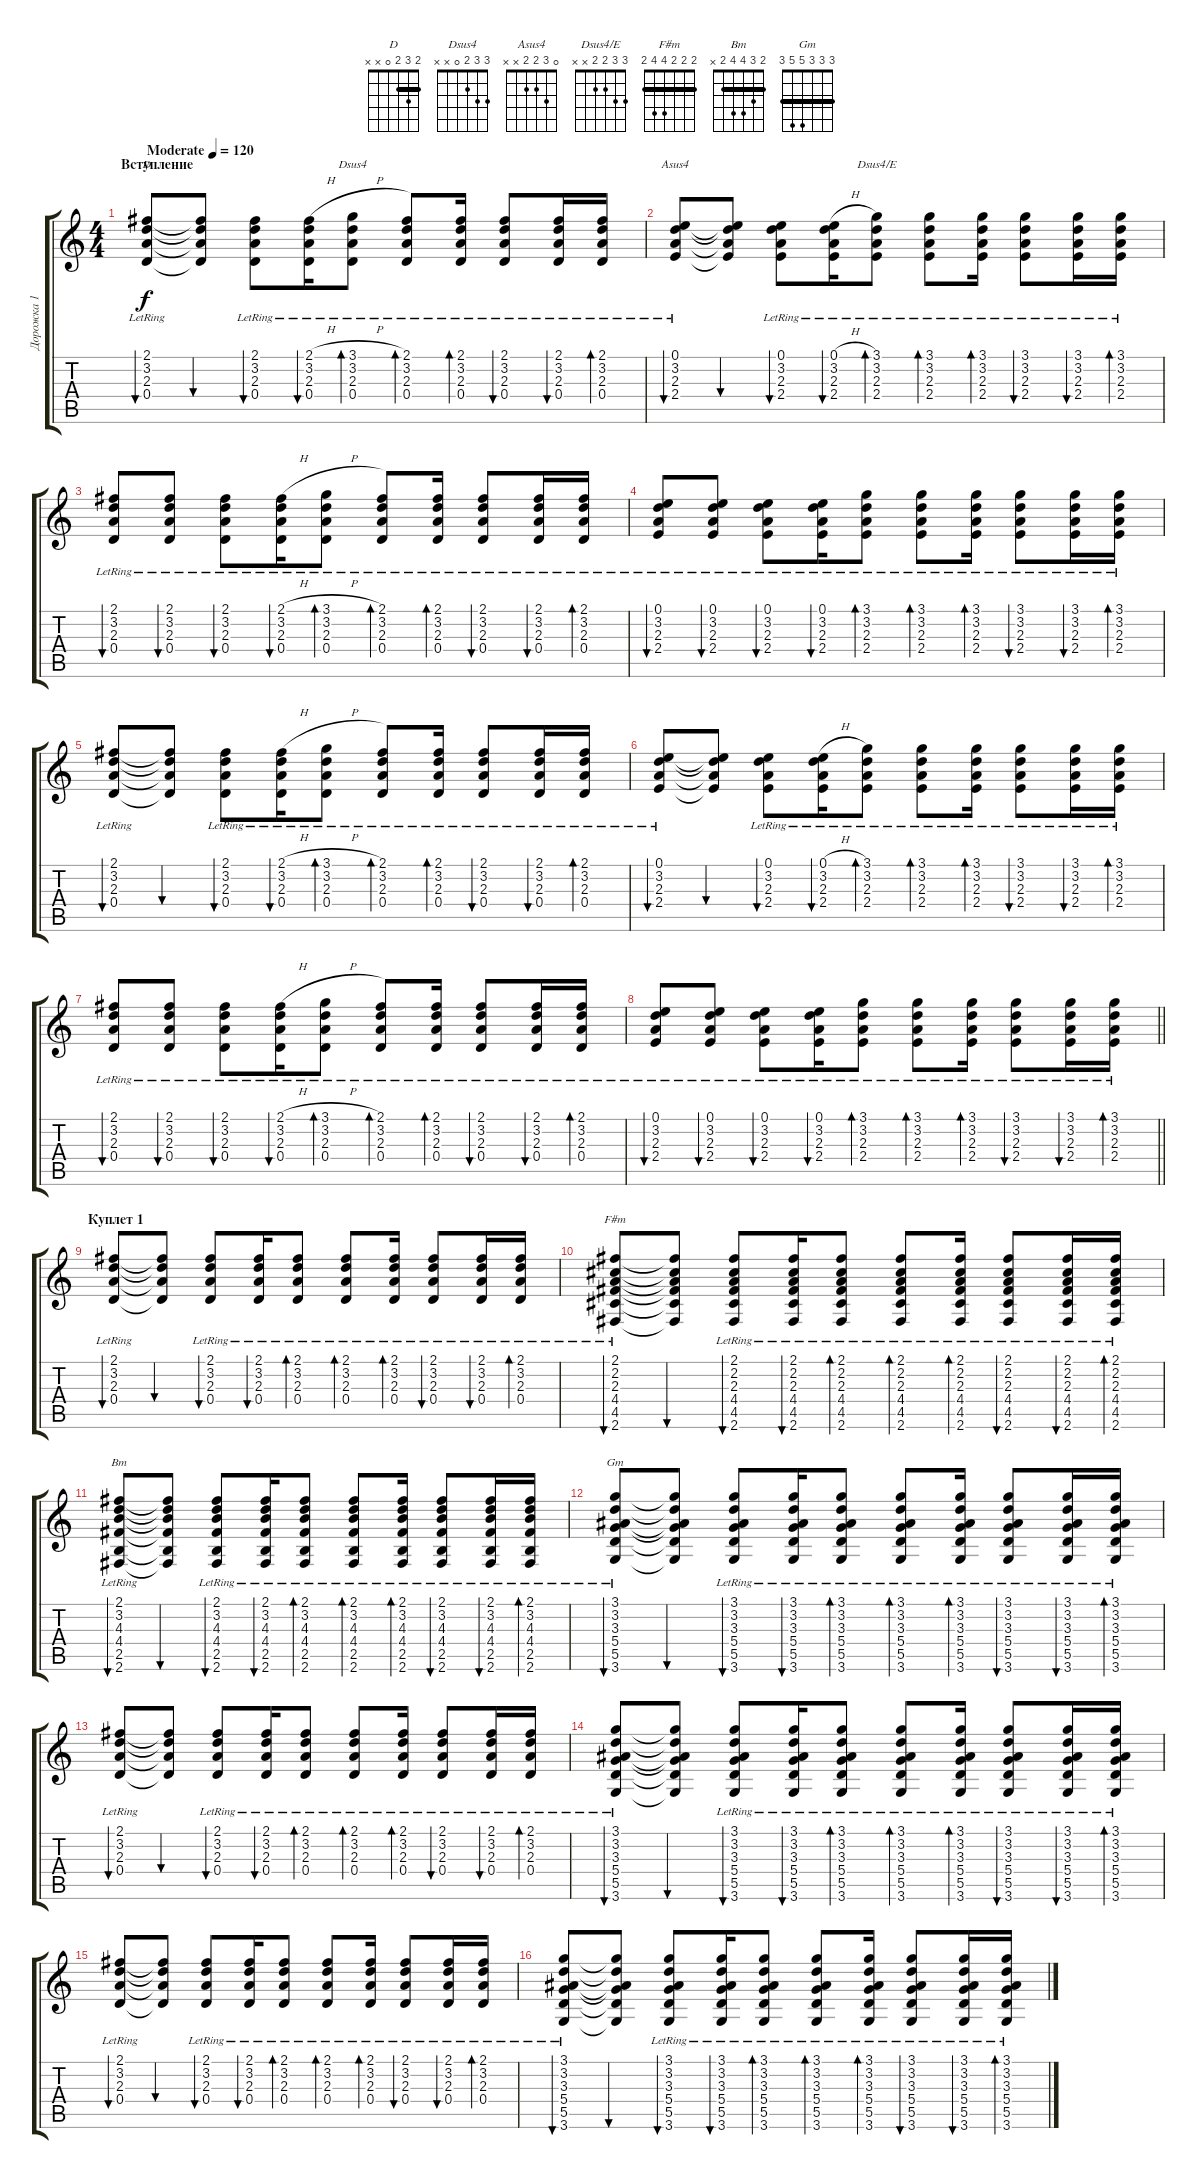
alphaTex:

\track ("Дорожка 1" "Дорожка 1") {instrument acousticguitarsteel}
\staff {score tabs}
\tuning (E4 B3 G3 D3 A2 E2) {hide}
\chord ("D" 2 3 2 0 x x) {barre 2}
\chord ("Dsus4" 3 3 2 0 x x)
\chord ("Asus4" 0 3 2 2 x x)
\chord ("Dsus4/E" 3 3 2 2 x x)
\chord ("F#m" 2 2 2 4 4 2) {barre 2}
\chord ("Bm" 2 3 4 4 2 x) {barre 2}
\chord ("Gm" 3 3 3 5 5 3) {barre 3}
\ts (4 4)
\section ("" "Вступление")
\tempo (120 "Moderate")
\clef g2
\ks c
(2.1{lr} 3.2{lr} 2.3{lr} 0.4{lr}).8{bu 60 ch "D" dy f instrument acousticguitarsteel} (2.1{t} 3.2{t} 2.3{t} 0.4{t}).8{bu 60} (2.1{lr} 3.2{lr} 2.3{lr} 0.4{lr}).8{bu 60} (2.1{h lr} 3.2{lr} 2.3{lr} 0.4{lr}).16{bu 60} (3.1{h lr} 3.2{lr} 2.3{lr} 0.4{lr}).8{bd 60 ch "Dsus4"} (2.1{lr} 3.2{lr} 2.3{lr} 0.4{lr}).8{bd 60} (2.1{lr} 3.2{lr} 2.3{lr} 0.4{lr}).16{bd 60} (2.1{lr} 3.2{lr} 2.3{lr} 0.4{lr}).8{bu 60} (2.1{lr} 3.2{lr} 2.3{lr} 0.4{lr}).16{bu 60} (2.1{lr} 3.2{lr} 2.3{lr} 0.4{lr}).16{bd 60} |
(0.1{lr} 3.2{lr} 2.3{lr} 2.4{lr}).8{bu 60 ch "Asus4"} (0.1{t} 3.2{t} 2.3{t} 2.4{t}).8{bu 60} (0.1{lr} 3.2{lr} 2.3{lr} 2.4{lr}).8{bu 60} (0.1{h lr} 3.2{lr} 2.3{lr} 2.4{lr}).16{bu 60} (3.1{lr} 3.2{lr} 2.3{lr} 2.4{lr}).8{bd 60 ch "Dsus4/E"} (3.1{lr} 3.2{lr} 2.3{lr} 2.4{lr}).8{bd 60} (3.1{lr} 3.2{lr} 2.3{lr} 2.4{lr}).16{bd 60} (3.1{lr} 3.2{lr} 2.3{lr} 2.4{lr}).8{bu 60} (3.1{lr} 3.2{lr} 2.3{lr} 2.4{lr}).16{bu 60} (3.1{lr} 3.2{lr} 2.3{lr} 2.4{lr}).16{bd 60} |
(2.1{lr} 3.2{lr} 2.3{lr} 0.4{lr}).8{bu 60} (2.1{lr} 3.2{lr} 2.3{lr} 0.4{lr}).8{bu 60} (2.1{lr} 3.2{lr} 2.3{lr} 0.4{lr}).8{bu 60} (2.1{h lr} 3.2{lr} 2.3{lr} 0.4{lr}).16{bu 60} (3.1{h lr} 3.2{lr} 2.3{lr} 0.4{lr}).8{bd 60} (2.1{lr} 3.2{lr} 2.3{lr} 0.4{lr}).8{bd 60} (2.1{lr} 3.2{lr} 2.3{lr} 0.4{lr}).16{bd 60} (2.1{lr} 3.2{lr} 2.3{lr} 0.4{lr}).8{bu 60} (2.1{lr} 3.2{lr} 2.3{lr} 0.4{lr}).16{bu 60} (2.1{lr} 3.2{lr} 2.3{lr} 0.4{lr}).16{bd 60} |
(0.1{lr} 3.2{lr} 2.3{lr} 2.4{lr}).8{bu 60} (0.1{lr} 3.2{lr} 2.3{lr} 2.4{lr}).8{bu 60} (0.1{lr} 3.2{lr} 2.3{lr} 2.4{lr}).8{bu 60} (0.1{lr} 3.2{lr} 2.3{lr} 2.4{lr}).16{bu 60} (3.1{lr} 3.2{lr} 2.3{lr} 2.4{lr}).8{bd 60} (3.1{lr} 3.2{lr} 2.3{lr} 2.4{lr}).8{bd 60} (3.1{lr} 3.2{lr} 2.3{lr} 2.4{lr}).16{bd 60} (3.1{lr} 3.2{lr} 2.3{lr} 2.4{lr}).8{bu 60} (3.1{lr} 3.2{lr} 2.3{lr} 2.4{lr}).16{bu 60} (3.1{lr} 3.2{lr} 2.3{lr} 2.4{lr}).16{bd 60} |
(2.1{lr} 3.2{lr} 2.3{lr} 0.4{lr}).8{bu 60} (2.1{t} 3.2{t} 2.3{t} 0.4{t}).8{bu 60} (2.1{lr} 3.2{lr} 2.3{lr} 0.4{lr}).8{bu 60} (2.1{h lr} 3.2{lr} 2.3{lr} 0.4{lr}).16{bu 60} (3.1{h lr} 3.2{lr} 2.3{lr} 0.4{lr}).8{bd 60} (2.1{lr} 3.2{lr} 2.3{lr} 0.4{lr}).8{bd 60} (2.1{lr} 3.2{lr} 2.3{lr} 0.4{lr}).16{bd 60} (2.1{lr} 3.2{lr} 2.3{lr} 0.4{lr}).8{bu 60} (2.1{lr} 3.2{lr} 2.3{lr} 0.4{lr}).16{bu 60} (2.1{lr} 3.2{lr} 2.3{lr} 0.4{lr}).16{bd 60} |
(0.1{lr} 3.2{lr} 2.3{lr} 2.4{lr}).8{bu 60} (0.1{t} 3.2{t} 2.3{t} 2.4{t}).8{bu 60} (0.1{lr} 3.2{lr} 2.3{lr} 2.4{lr}).8{bu 60} (0.1{h lr} 3.2{lr} 2.3{lr} 2.4{lr}).16{bu 60} (3.1{lr} 3.2{lr} 2.3{lr} 2.4{lr}).8{bd 60} (3.1{lr} 3.2{lr} 2.3{lr} 2.4{lr}).8{bd 60} (3.1{lr} 3.2{lr} 2.3{lr} 2.4{lr}).16{bd 60} (3.1{lr} 3.2{lr} 2.3{lr} 2.4{lr}).8{bu 60} (3.1{lr} 3.2{lr} 2.3{lr} 2.4{lr}).16{bu 60} (3.1{lr} 3.2{lr} 2.3{lr} 2.4{lr}).16{bd 60} |
(2.1{lr} 3.2{lr} 2.3{lr} 0.4{lr}).8{bu 60} (2.1{lr} 3.2{lr} 2.3{lr} 0.4{lr}).8{bu 60} (2.1{lr} 3.2{lr} 2.3{lr} 0.4{lr}).8{bu 60} (2.1{h lr} 3.2{lr} 2.3{lr} 0.4{lr}).16{bu 60} (3.1{h lr} 3.2{lr} 2.3{lr} 0.4{lr}).8{bd 60} (2.1{lr} 3.2{lr} 2.3{lr} 0.4{lr}).8{bd 60} (2.1{lr} 3.2{lr} 2.3{lr} 0.4{lr}).16{bd 60} (2.1{lr} 3.2{lr} 2.3{lr} 0.4{lr}).8{bu 60} (2.1{lr} 3.2{lr} 2.3{lr} 0.4{lr}).16{bu 60} (2.1{lr} 3.2{lr} 2.3{lr} 0.4{lr}).16{bd 60} |
\barLineRight lightlight
(0.1{lr} 3.2{lr} 2.3{lr} 2.4{lr}).8{bu 60} (0.1{lr} 3.2{lr} 2.3{lr} 2.4{lr}).8{bu 60} (0.1{lr} 3.2{lr} 2.3{lr} 2.4{lr}).8{bu 60} (0.1{lr} 3.2{lr} 2.3{lr} 2.4{lr}).16{bu 60} (3.1{lr} 3.2{lr} 2.3{lr} 2.4{lr}).8{bd 60} (3.1{lr} 3.2{lr} 2.3{lr} 2.4{lr}).8{bd 60} (3.1{lr} 3.2{lr} 2.3{lr} 2.4{lr}).16{bd 60} (3.1{lr} 3.2{lr} 2.3{lr} 2.4{lr}).8{bu 60} (3.1{lr} 3.2{lr} 2.3{lr} 2.4{lr}).16{bu 60} (3.1{lr} 3.2{lr} 2.3{lr} 2.4{lr}).16{bd 60} |
\section ("" "Куплет 1")
(2.1{lr} 3.2{lr} 2.3{lr} 0.4{lr}).8{bu 60} (2.1{t} 3.2{t} 2.3{t} 0.4{t}).8{bu 60} (2.1{lr} 3.2{lr} 2.3{lr} 0.4{lr}).8{bu 60} (2.1{lr} 3.2{lr} 2.3{lr} 0.4{lr}).16{bu 60} (2.1{lr} 3.2{lr} 2.3{lr} 0.4{lr}).8{bd 60} (2.1{lr} 3.2{lr} 2.3{lr} 0.4{lr}).8{bd 60} (2.1{lr} 3.2{lr} 2.3{lr} 0.4{lr}).16{bd 60} (2.1{lr} 3.2{lr} 2.3{lr} 0.4{lr}).8{bu 60} (2.1{lr} 3.2{lr} 2.3{lr} 0.4{lr}).16{bu 60} (2.1{lr} 3.2{lr} 2.3{lr} 0.4{lr}).16{bd 60} |
(2.1{lr} 2.2{lr} 2.3{lr} 4.4{lr} 4.5 2.6).8{bu 60 ch "F#m"} (2.1{t} 2.2{t} 2.3{t} 4.4{t} 4.5{t} 2.6{t}).8{bu 60} (2.1{lr} 2.2{lr} 2.3{lr} 4.4{lr} 4.5 2.6).8{bu 60} (2.1{lr} 2.2{lr} 2.3{lr} 4.4{lr} 4.5 2.6).16{bu 60} (2.1{lr} 2.2{lr} 2.3{lr} 4.4{lr} 4.5 2.6).8{bd 60} (2.1{lr} 2.2{lr} 2.3{lr} 4.4{lr} 4.5 2.6).8{bd 60} (2.1{lr} 2.2{lr} 2.3{lr} 4.4{lr} 4.5 2.6).16{bd 60} (2.1{lr} 2.2{lr} 2.3{lr} 4.4{lr} 4.5 2.6).8{bu 60} (2.1{lr} 2.2{lr} 2.3{lr} 4.4{lr} 4.5 2.6).16{bu 60} (2.1{lr} 2.2{lr} 2.3{lr} 4.4{lr} 4.5 2.6).16{bd 60} |
(2.1{lr} 3.2{lr} 4.3{lr} 4.4{lr} 2.5 2.6).8{bu 60 ch "Bm"} (2.1{t} 3.2{t} 4.3{t} 4.4{t} 2.5{t} 2.6{t}).8{bu 60} (2.1{lr} 3.2{lr} 4.3{lr} 4.4{lr} 2.5 2.6).8{bu 60} (2.1{lr} 3.2{lr} 4.3{lr} 4.4{lr} 2.5 2.6).16{bu 60} (2.1{lr} 3.2{lr} 4.3{lr} 4.4{lr} 2.5 2.6).8{bd 60} (2.1{lr} 3.2{lr} 4.3{lr} 4.4{lr} 2.5 2.6).8{bd 60} (2.1{lr} 3.2{lr} 4.3{lr} 4.4{lr} 2.5 2.6).16{bd 60} (2.1{lr} 3.2{lr} 4.3{lr} 4.4{lr} 2.5 2.6).8{bu 60} (2.1{lr} 3.2{lr} 4.3{lr} 4.4{lr} 2.5 2.6).16{bu 60} (2.1{lr} 3.2{lr} 4.3{lr} 4.4{lr} 2.5 2.6).16{bd 60} |
(3.1{lr} 3.2{lr} 3.3{lr} 5.4{lr} 5.5 3.6).8{bu 60 ch "Gm"} (3.1{t} 3.2{t} 3.3{t} 5.4{t} 5.5{t} 3.6{t}).8{bu 60} (3.1{lr} 3.2{lr} 3.3{lr} 5.4{lr} 5.5 3.6).8{bu 60} (3.1{lr} 3.2{lr} 3.3{lr} 5.4{lr} 5.5 3.6).16{bu 60} (3.1{lr} 3.2{lr} 3.3{lr} 5.4{lr} 5.5 3.6).8{bd 60} (3.1{lr} 3.2{lr} 3.3{lr} 5.4{lr} 5.5 3.6).8{bd 60} (3.1{lr} 3.2{lr} 3.3{lr} 5.4{lr} 5.5 3.6).16{bd 60} (3.1{lr} 3.2{lr} 3.3{lr} 5.4{lr} 5.5 3.6).8{bu 60} (3.1{lr} 3.2{lr} 3.3{lr} 5.4{lr} 5.5 3.6).16{bu 60} (3.1{lr} 3.2{lr} 3.3{lr} 5.4{lr} 5.5 3.6).16{bd 60} |
(2.1{lr} 3.2{lr} 2.3{lr} 0.4{lr}).8{bu 60} (2.1{t} 3.2{t} 2.3{t} 0.4{t}).8{bu 60} (2.1{lr} 3.2{lr} 2.3{lr} 0.4{lr}).8{bu 60} (2.1{lr} 3.2{lr} 2.3{lr} 0.4{lr}).16{bu 60} (2.1{lr} 3.2{lr} 2.3{lr} 0.4{lr}).8{bd 60} (2.1{lr} 3.2{lr} 2.3{lr} 0.4{lr}).8{bd 60} (2.1{lr} 3.2{lr} 2.3{lr} 0.4{lr}).16{bd 60} (2.1{lr} 3.2{lr} 2.3{lr} 0.4{lr}).8{bu 60} (2.1{lr} 3.2{lr} 2.3{lr} 0.4{lr}).16{bu 60} (2.1{lr} 3.2{lr} 2.3{lr} 0.4{lr}).16{bd 60} |
(3.1{lr} 3.2{lr} 3.3{lr} 5.4{lr} 5.5 3.6).8{bu 60} (3.1{t} 3.2{t} 3.3{t} 5.4{t} 5.5{t} 3.6{t}).8{bu 60} (3.1{lr} 3.2{lr} 3.3{lr} 5.4{lr} 5.5 3.6).8{bu 60} (3.1{lr} 3.2{lr} 3.3{lr} 5.4{lr} 5.5 3.6).16{bu 60} (3.1{lr} 3.2{lr} 3.3{lr} 5.4{lr} 5.5 3.6).8{bd 60} (3.1{lr} 3.2{lr} 3.3{lr} 5.4{lr} 5.5 3.6).8{bd 60} (3.1{lr} 3.2{lr} 3.3{lr} 5.4{lr} 5.5 3.6).16{bd 60} (3.1{lr} 3.2{lr} 3.3{lr} 5.4{lr} 5.5 3.6).8{bu 60} (3.1{lr} 3.2{lr} 3.3{lr} 5.4{lr} 5.5 3.6).16{bu 60} (3.1{lr} 3.2{lr} 3.3{lr} 5.4{lr} 5.5 3.6).16{bd 60} |
(2.1{lr} 3.2{lr} 2.3{lr} 0.4{lr}).8{bu 60} (2.1{t} 3.2{t} 2.3{t} 0.4{t}).8{bu 60} (2.1{lr} 3.2{lr} 2.3{lr} 0.4{lr}).8{bu 60} (2.1{lr} 3.2{lr} 2.3{lr} 0.4{lr}).16{bu 60} (2.1{lr} 3.2{lr} 2.3{lr} 0.4{lr}).8{bd 60} (2.1{lr} 3.2{lr} 2.3{lr} 0.4{lr}).8{bd 60} (2.1{lr} 3.2{lr} 2.3{lr} 0.4{lr}).16{bd 60} (2.1{lr} 3.2{lr} 2.3{lr} 0.4{lr}).8{bu 60} (2.1{lr} 3.2{lr} 2.3{lr} 0.4{lr}).16{bu 60} (2.1{lr} 3.2{lr} 2.3{lr} 0.4{lr}).16{bd 60} |
(3.1{lr} 3.2{lr} 3.3{lr} 5.4{lr} 5.5 3.6).8{bu 60} (3.1{t} 3.2{t} 3.3{t} 5.4{t} 5.5{t} 3.6{t}).8{bu 60} (3.1{lr} 3.2{lr} 3.3{lr} 5.4{lr} 5.5 3.6).8{bu 60} (3.1{lr} 3.2{lr} 3.3{lr} 5.4{lr} 5.5 3.6).16{bu 60} (3.1{lr} 3.2{lr} 3.3{lr} 5.4{lr} 5.5 3.6).8{bd 60} (3.1{lr} 3.2{lr} 3.3{lr} 5.4{lr} 5.5 3.6).8{bd 60} (3.1{lr} 3.2{lr} 3.3{lr} 5.4{lr} 5.5 3.6).16{bd 60} (3.1{lr} 3.2{lr} 3.3{lr} 5.4{lr} 5.5 3.6).8{bu 60} (3.1{lr} 3.2{lr} 3.3{lr} 5.4{lr} 5.5 3.6).16{bu 60} (3.1{lr} 3.2{lr} 3.3{lr} 5.4{lr} 5.5 3.6).16{bd 60}
